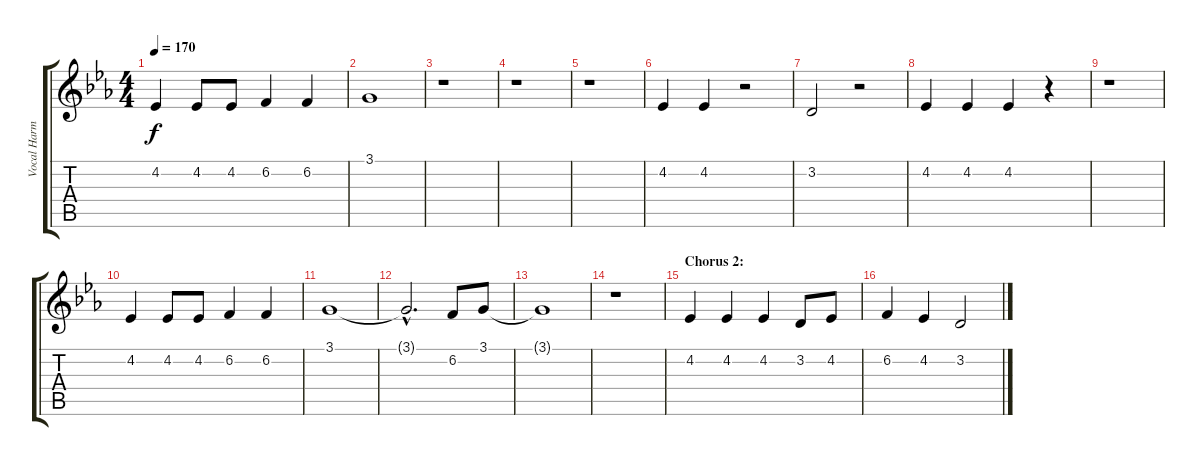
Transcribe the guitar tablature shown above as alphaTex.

\track ("Vocal Harmony" "Vocal Harm") {instrument choiraahs}
\staff {score tabs}
\tuning (E4 B3 G3 D3 A2 E2) {hide}
\ts (4 4)
\tempo 170
\clef g2
\ks cminor
4.2.4{dy f} 4.2.8 4.2.8 6.2.4 6.2.4 |
3.1.1 |
r.1 |
r.1 |
r.1 |
4.2.4 4.2.4 r.2 |
3.2.2 r.2 |
4.2.4 4.2.4 4.2.4 r.4 |
r.1 |
4.2.4 4.2.8 4.2.8 6.2.4 6.2.4 |
3.1.1 |
3.1{hac t}.2{d} 6.2.8 3.1.8 |
3.1{t}.1 |
r.1 |
\section ("" "Chorus 2:")
4.2.4 4.2.4 4.2.4 3.2.8 4.2.8 |
6.2.4 4.2.4 3.2.2
